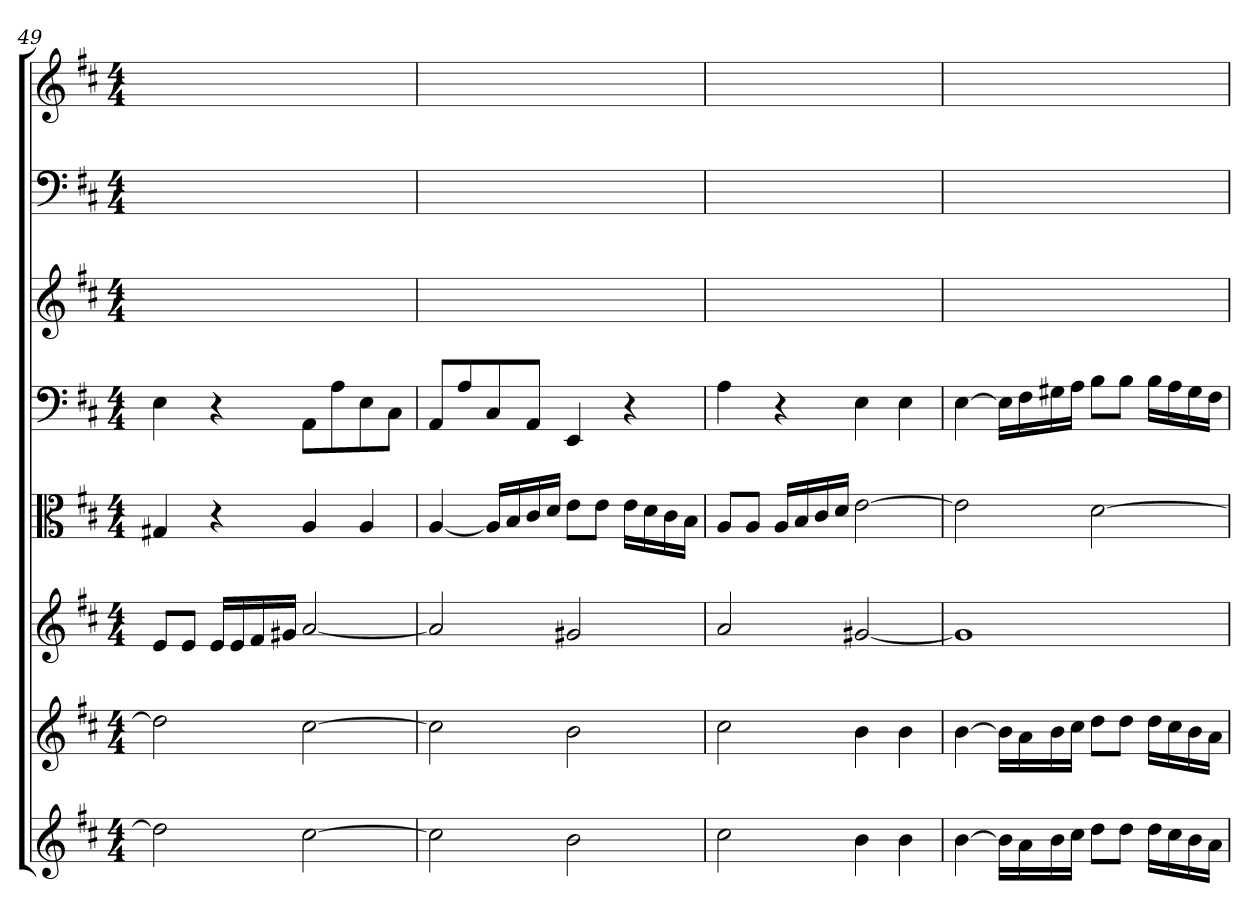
**kern	**kern	**kern	**kern	**kern	**kern	**kern	**kern
*part8	*part7	*part6	*part5	*part4	*part3	*part2	*part1
*staff8	*staff7	*staff6	*staff5	*staff4	*staff3	*staff2	*staff1
*clefG2	*clefG2	*clefG2	*clefC3	*clefF4	*clefG2	*clefF4	*clefG2
*k[f#c#]	*k[f#c#]	*k[f#c#]	*k[f#c#]	*k[f#c#]	*k[f#c#]	*k[f#c#]	*k[f#c#]
*D:	*D:	*D:	*D:	*D:	*D:	*D:	*D:
*M4/4	*M4/4	*M4/4	*M4/4	*M4/4	*M4/4	*M4/4	*M4/4
=49	=49	=49	=49	=49	=49	=49	=49
2dd\]	2dd\]	8e/L	4G#X/	4E\	1ryy	1ryy	1ryy
.	.	8e/J	.	.	.	.	.
.	.	16e/LL	4r	4r	.	.	.
.	.	16e/	.	.	.	.	.
.	.	16f#/	.	.	.	.	.
.	.	16g#X/JJ	.	.	.	.	.
[2cc#\	[2cc#\	[2a/	4A/	8AA\L	.	.	.
.	.	.	.	8A\	.	.	.
.	.	.	4A/	8E\	.	.	.
.	.	.	.	8C#\J	.	.	.
=50	=50	=50	=50	=50	=50	=50	=50
2cc#\]	2cc#\]	2a/]	[4A/	8AA/L	1ryy	1ryy	1ryy
.	.	.	.	8A/	.	.	.
.	.	.	16A/LL]	8C#/	.	.	.
.	.	.	16B/	.	.	.	.
.	.	.	16c#/	8AA/J	.	.	.
.	.	.	16d/JJ	.	.	.	.
2b\	2b\	2g#X/	8e\L	4EE/	.	.	.
.	.	.	8e\J	.	.	.	.
.	.	.	16e\LL	4r	.	.	.
.	.	.	16d\	.	.	.	.
.	.	.	16c#\	.	.	.	.
.	.	.	16B\JJ	.	.	.	.
=51	=51	=51	=51	=51	=51	=51	=51
2cc#\	2cc#\	2a/	8A/L	4A\	1ryy	1ryy	1ryy
.	.	.	8A/J	.	.	.	.
.	.	.	16A/LL	4r	.	.	.
.	.	.	16B/	.	.	.	.
.	.	.	16c#/	.	.	.	.
.	.	.	16d/JJ	.	.	.	.
4b\	4b\	[2g#X/	[2e\	4E\	.	.	.
4b\	4b\	.	.	4E\	.	.	.
=52	=52	=52	=52	=52	=52	=52	=52
[4b\	[4b\	1g#/]	2e\]	[4E\	1ryy	1ryy	1ryy
16b\LL]	16b\LL]	.	.	16E\LL]	.	.	.
16a\	16a\	.	.	16F#\	.	.	.
16b\	16b\	.	.	16G#X\	.	.	.
16cc#\JJ	16cc#\JJ	.	.	16A\JJ	.	.	.
8dd\L	8dd\L	.	[2d\	8B\L	.	.	.
8dd\J	8dd\J	.	.	8B\J	.	.	.
16dd\LL	16dd\LL	.	.	16B\LL	.	.	.
16cc#\	16cc#\	.	.	16A\	.	.	.
16b\	16b\	.	.	16G#\	.	.	.
16a\JJ	16a\JJ	.	.	16F#\JJ	.	.	.
=	=	=	=	=	=	=	=
*-	*-	*-	*-	*-	*-	*-	*-
